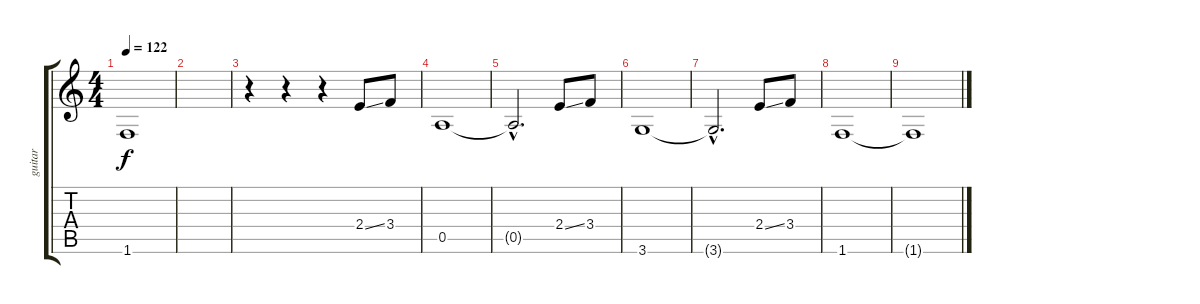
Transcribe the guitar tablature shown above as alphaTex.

\track ("guitar" "guitar") {instrument overdrivenguitar}
\staff {score tabs}
\tuning (E4 B3 G3 D3 A2 E2) {hide}
\ts (4 4)
\tempo 122
\clef g2
\ks c
1.6{t}.1{dy f} |
|
r.4 r.4 r.4 2.4{ss}.8 3.4.8 |
0.5.1 |
0.5{hac t}.2{d} 2.4{ss}.8 3.4.8 |
3.6.1 |
3.6{hac t}.2{d} 2.4{ss}.8 3.4.8 |
1.6.1 |
1.6{t}.1
